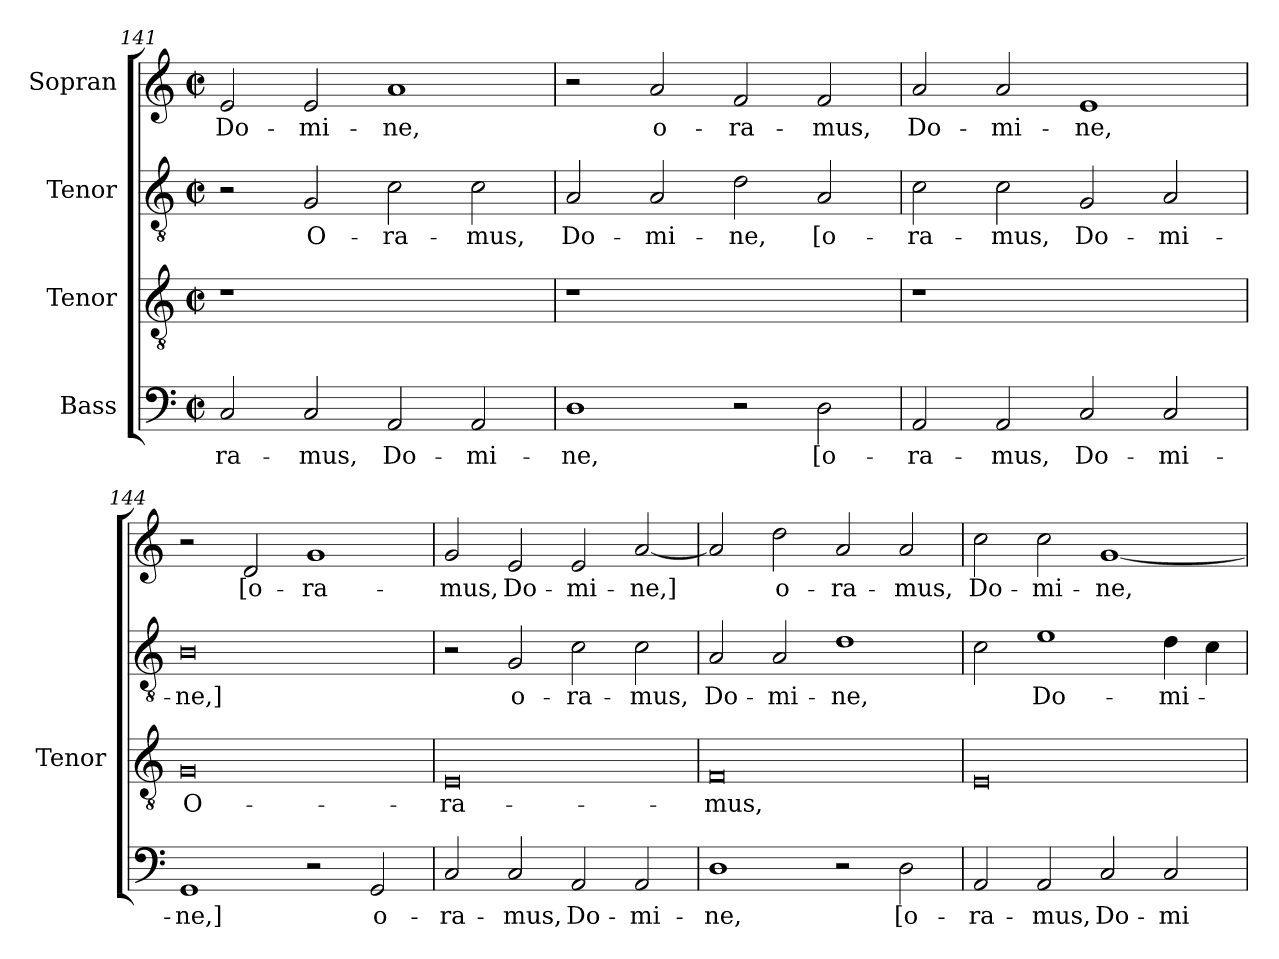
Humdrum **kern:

**kern	**text	**kern	**text	**kern	**text	**kern	**text
*part4	*part4	*part3	*part3	*part2	*part2	*part1	*part1
*staff4	*staff4	*staff3	*staff3	*staff2	*staff2	*staff1	*staff1
*I"Bass	*	*I"Tenor	*	*I"Tenor	*	*I"Sopran	*
*	*	*I'Tenor	*	*	*	*	*
*clefF4	*	*clefGv2	*	*clefGv2	*	*clefG2	*
*	*	*ITrd7c12	*	*ITrd7c12	*	*	*
*k[]	*	*k[]	*	*k[]	*	*k[]	*
*M2/2	*	*M2/2	*	*M2/2	*	*M2/2	*
*met(c|)	*	*met(c|)	*	*met(c|)	*	*met(c|)	*
=141	=141	=141	=141	=141	=141	=141	=141
!	!LO:LY:b:color=#000000	!LO:N:vis=1	!	!	!	!	!
!	!	!	!	!	!	!	!LO:LY:b:color=#000000
2Ci/	-ra-	1r	.	2r	.	2ei/	Do-
!	!LO:LY:b:color=#000000	!	!	!	!	!	!
!	!	!	!	!	!LO:LY:b:color=#000000	!	!
!	!	!	!	!	!	!	!LO:LY:b:color=#000000
2Ci/	-mus,	.	.	2GGi/	O-	2ei/	-mi-
!	!LO:LY:b:color=#000000	!	!	!	!	!	!
!	!	!	!	!	!LO:LY:b:color=#000000	!	!
!	!	!	!	!	!	!	!LO:LY:b:color=#000000
2AAi/	Do-	1ryy	.	2Ci\	-ra-	1ai	-ne,
!	!LO:LY:b:color=#000000	!	!	!	!	!	!
!	!	!	!	!	!LO:LY:b:color=#000000	!	!
2AAi/	-mi-	.	.	2Ci\	-mus,	.	.
=142	=142	=142	=142	=142	=142	=142	=142
!	!LO:LY:b:color=#000000	!LO:N:vis=1	!	!	!	!	!
!	!	!	!	!	!LO:LY:b:color=#000000	!	!
1Di	-ne,	1r	.	2AAi/	Do-	2r	.
!	!	!	!	!	!LO:LY:b:color=#000000	!	!
!	!	!	!	!	!	!	!LO:LY:b:color=#000000
.	.	.	.	2AAi/	-mi-	2ai/	o-
!	!	!	!	!	!LO:LY:b:color=#000000	!	!
!	!	!	!	!	!	!	!LO:LY:b:color=#000000
2r	.	1ryy	.	2Di\	-ne,	2fi/	-ra-
!	!LO:LY:b:color=#000000	!	!	!	!	!	!
!	!	!	!	!	!LO:LY:b:color=#000000	!	!
!	!	!	!	!	!	!	!LO:LY:b:color=#000000
2Di\	[o-	.	.	2AAi/	[o-	2fi/	-mus,
=143	=143	=143	=143	=143	=143	=143	=143
!	!LO:LY:b:color=#000000	!LO:N:vis=1	!	!	!	!	!
!	!	!	!	!	!LO:LY:b:color=#000000	!	!
!	!	!	!	!	!	!	!LO:LY:b:color=#000000
2AAi/	-ra-	1r	.	2Ci\	-ra-	2ai/	Do-
!	!LO:LY:b:color=#000000	!	!	!	!	!	!
!	!	!	!	!	!LO:LY:b:color=#000000	!	!
!	!	!	!	!	!	!	!LO:LY:b:color=#000000
2AAi/	-mus,	.	.	2Ci\	-mus,	2ai/	-mi-
!	!LO:LY:b:color=#000000	!	!	!	!	!	!
!	!	!	!	!	!LO:LY:b:color=#000000	!	!
!	!	!	!	!	!	!	!LO:LY:b:color=#000000
2Ci/	Do-	1ryy	.	2GGi/	Do-	1ei	-ne,
!	!LO:LY:b:color=#000000	!	!	!	!	!	!
!	!	!	!	!	!LO:LY:b:color=#000000	!	!
2Ci/	-mi-	.	.	2AAi/	-mi-	.	.
=144	=144	=144	=144	=144	=144	=144	=144
!	!LO:LY:b:color=#000000	!	!	!	!	!	!
!	!	!	!LO:LY:b:color=#000000	!	!	!	!
!	!	!	!	!	!LO:LY:b:color=#000000	!	!
1GGi	-ne,]	0GGi	O-	0BBi	-ne,]	2r	.
!	!	!	!	!	!	!	!LO:LY:b:color=#000000
.	.	.	.	.	.	2di/	[o-
!	!	!	!	!	!	!	!LO:LY:b:color=#000000
2r	.	.	.	.	.	1gi	-ra-
!	!LO:LY:b:color=#000000	!	!	!	!	!	!
2GGi/	o-	.	.	.	.	.	.
=145	=145	=145	=145	=145	=145	=145	=145
!	!LO:LY:b:color=#000000	!	!	!	!	!	!
!	!	!	!LO:LY:b:color=#000000	!	!	!	!
!	!	!	!	!	!	!	!LO:LY:b:color=#000000
2Ci/	-ra-	0EEi	-ra-	2r	.	2gi/	-mus,
!	!LO:LY:b:color=#000000	!	!	!	!	!	!
!	!	!	!	!	!LO:LY:b:color=#000000	!	!
!	!	!	!	!	!	!	!LO:LY:b:color=#000000
2Ci/	-mus,	.	.	2GGi/	o-	2ei/	Do-
!	!LO:LY:b:color=#000000	!	!	!	!	!	!
!	!	!	!	!	!LO:LY:b:color=#000000	!	!
!	!	!	!	!	!	!	!LO:LY:b:color=#000000
2AAi/	Do-	.	.	2Ci\	-ra-	2ei/	-mi-
!	!LO:LY:b:color=#000000	!	!	!	!	!	!
!	!	!	!	!	!LO:LY:b:color=#000000	!	!
!	!	!	!	!	!	!	!LO:LY:b:color=#000000
2AAi/	-mi-	.	.	2Ci\	-mus,	[<2ai/	-ne,]
=146	=146	=146	=146	=146	=146	=146	=146
!	!LO:LY:b:color=#000000	!	!	!	!	!	!
!	!	!	!LO:LY:b:color=#000000	!	!	!	!
!	!	!	!	!	!LO:LY:b:color=#000000	!	!
1Di	-ne,	0FFi	-mus,	2AAi/	Do-	2ai/]	.
!	!	!	!	!	!LO:LY:b:color=#000000	!	!
!	!	!	!	!	!	!	!LO:LY:b:color=#000000
.	.	.	.	2AAi/	-mi-	2ddi\	o-
!	!	!	!	!	!LO:LY:b:color=#000000	!	!
!	!	!	!	!	!	!	!LO:LY:b:color=#000000
2r	.	.	.	1Di	-ne,	2ai/	-ra-
!	!LO:LY:b:color=#000000	!	!	!	!	!	!
!	!	!	!	!	!	!	!LO:LY:b:color=#000000
2Di\	[o-	.	.	.	.	2ai/	-mus,
!!LO:LB:g=z
=147	=147	=147	=147	=147	=147	=147	=147
!	!LO:LY:b:color=#000000	!	!	!	!	!	!
!	!	!	!	!	!	!	!LO:LY:b:color=#000000
2AAi/	-ra-	0EEi	.	2Ci\	.	2cci\	Do-
!	!LO:LY:b:color=#000000	!	!	!	!	!	!
!	!	!	!	!	!LO:LY:b:color=#000000	!	!
!	!	!	!	!	!	!	!LO:LY:b:color=#000000
2AAi/	-mus,	.	.	1Ei	Do-	2cci\	-mi-
!	!LO:LY:b:color=#000000	!	!	!	!	!	!
!	!	!	!	!	!	!	!LO:LY:b:color=#000000
2Ci/	Do-	.	.	.	.	[<1gi	-ne,
!	!LO:LY:b:color=#000000	!	!	!	!	!	!
!	!	!	!	!	!LO:LY:b:color=#000000	!	!
2Ci/	-mi-	.	.	4Di\	-mi-	.	.
.	.	.	.	4Ci\	.	.	.
=	=	=	=	=	=	=	=
*-	*-	*-	*-	*-	*-	*-	*-
